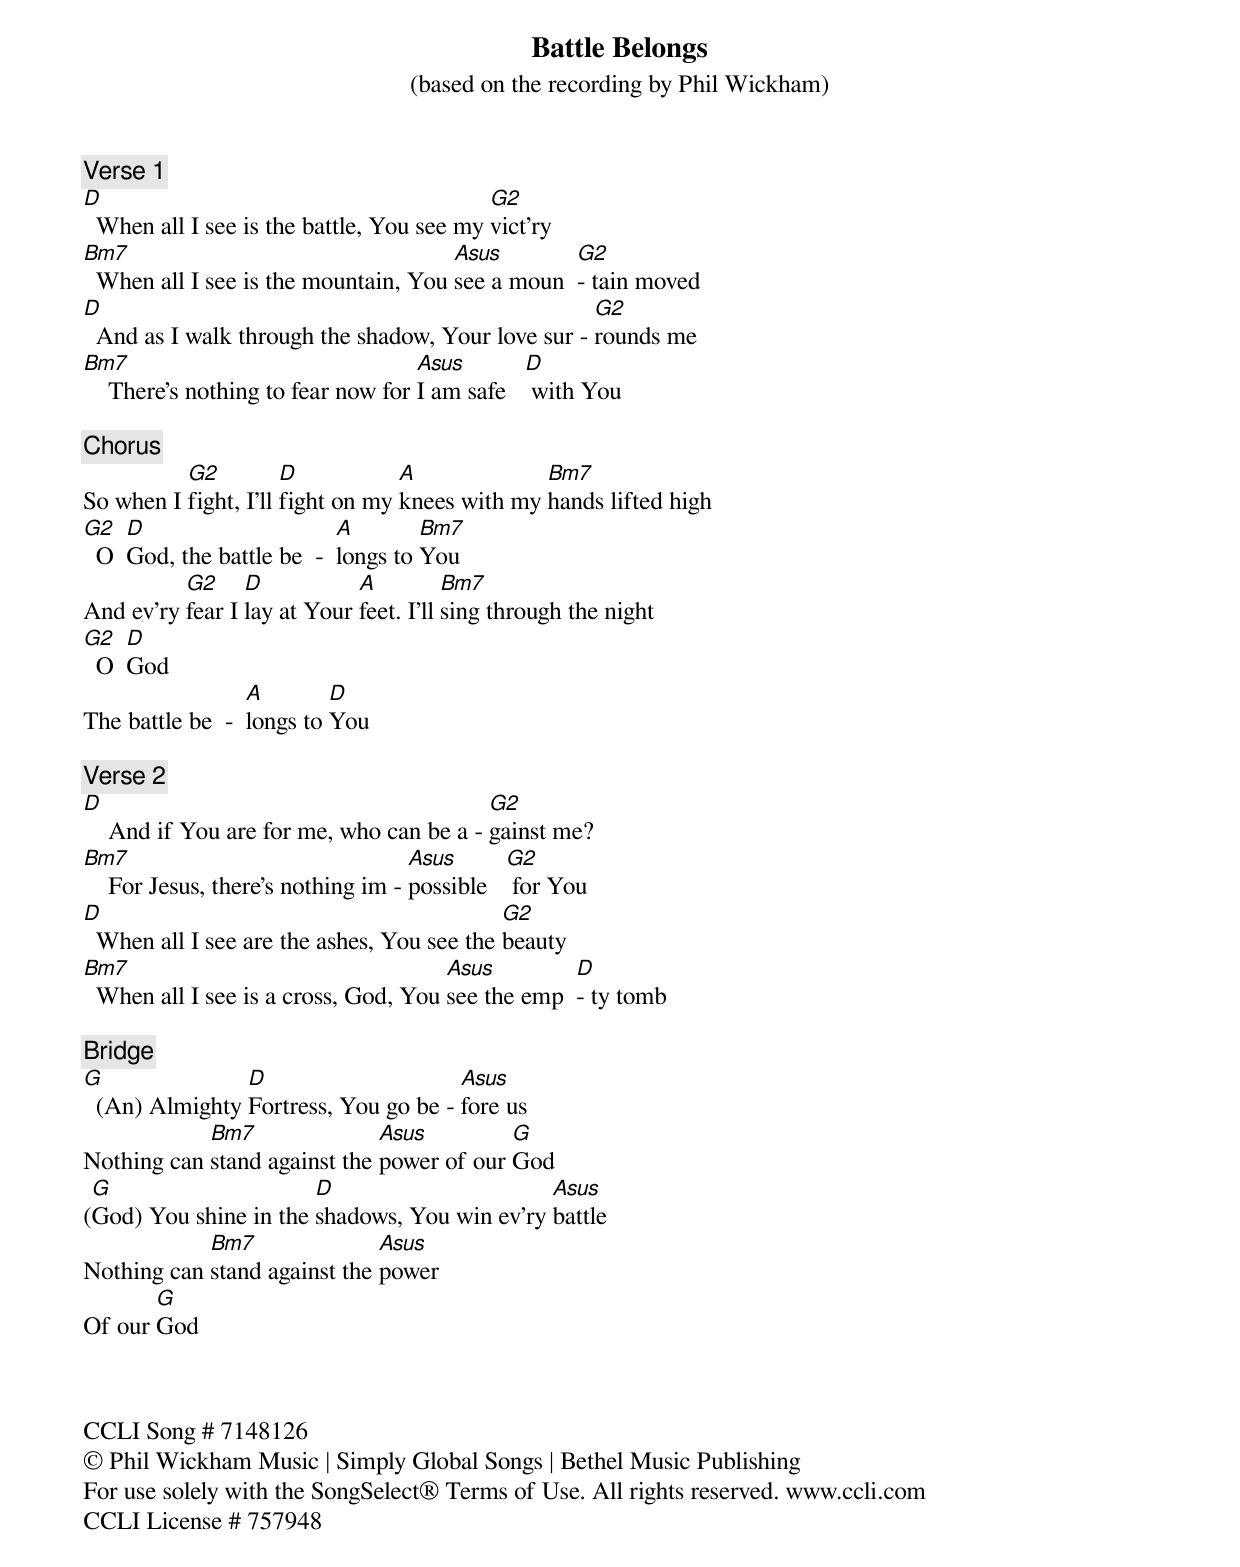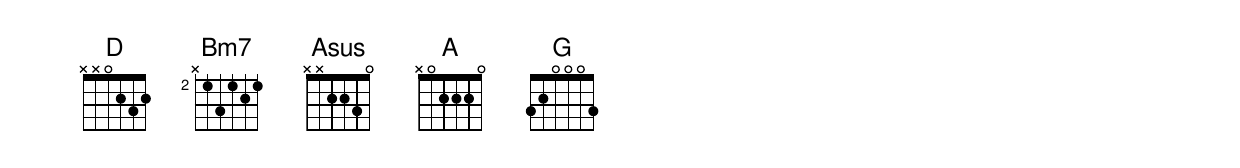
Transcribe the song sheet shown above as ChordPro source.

{title: Battle Belongs}
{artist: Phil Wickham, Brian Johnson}
{subtitle: (based on the recording by Phil Wickham)}
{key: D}
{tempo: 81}
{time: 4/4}
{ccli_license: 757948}
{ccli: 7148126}
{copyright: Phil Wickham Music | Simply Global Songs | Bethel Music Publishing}
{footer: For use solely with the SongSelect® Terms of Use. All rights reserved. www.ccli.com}

{comment: Verse 1}
[D]  When all I see is the battle, You see my [G2]vict'ry
[Bm7]  When all I see is the mountain, You [Asus]see a moun  [G2]- tain moved
[D]  And as I walk through the shadow, Your love sur - [G2]rounds me
[Bm7]    There's nothing to fear now for [Asus]I am safe   [D] with You

{comment: Chorus}
So when I [G2]fight, I'll [D]fight on my [A]knees with my [Bm7]hands lifted high
[G2]  O  [D]God, the battle be  -  [A]longs to [Bm7]You
And ev'ry [G2]fear I [D]lay at Your [A]feet. I'll [Bm7]sing through the night
[G2]  O  [D]God
The battle be  -  [A]longs to [D]You

{comment: Verse 2}
[D]    And if You are for me, who can be a - [G2]gainst me?
[Bm7]    For Jesus, there's nothing im - [Asus]possible   [G2] for You
[D]  When all I see are the ashes, You see the [G2]beauty
[Bm7]  When all I see is a cross, God, You [Asus]see the emp  [D]- ty tomb

{comment: Bridge}
[G]  (An) Almighty [D]Fortress, You go be - [Asus]fore us
Nothing can [Bm7]stand against the [Asus]power of our [G]God
([G]God) You shine in the [D]shadows, You win ev'ry [Asus]battle
Nothing can [Bm7]stand against the [Asus]power
Of our [G]God



CCLI Song # 7148126
© Phil Wickham Music | Simply Global Songs | Bethel Music Publishing
For use solely with the SongSelect® Terms of Use. All rights reserved. www.ccli.com
CCLI License # 757948
